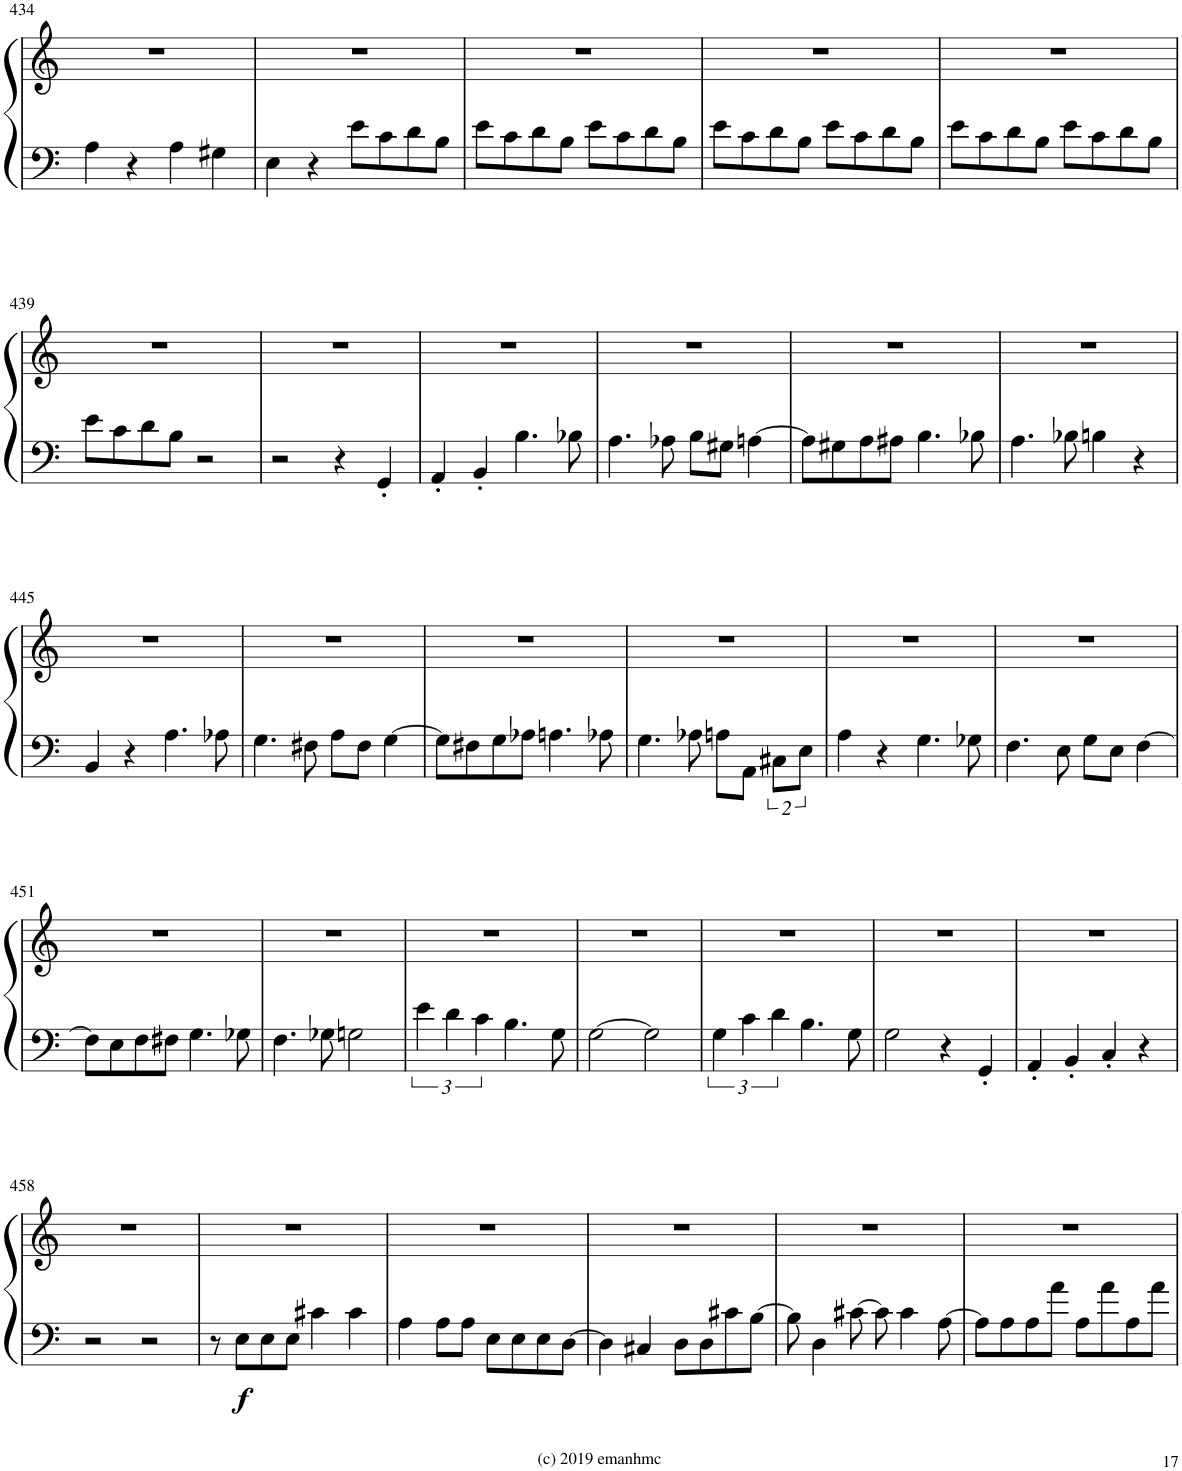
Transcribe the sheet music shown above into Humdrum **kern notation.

**kern	**kern	**dynam
*part1	*part1	*part1
*staff2	*staff1	*staff1/2
*I"Piano	*	*
*I'Pno.	*	*
!!LO:PB:g=z
*clefF4	*clefG2	*
*k[]	*k[]	*
*M4/4	*M4/4	*
*met(c)	*met(c)	*
=434	=434	=434
4A\	1r	.
4r	.	.
4A\	.	.
4G#X\	.	.
=435	=435	=435
4E\	1r	.
4r	.	.
8e\L	.	.
8c\	.	.
8d\	.	.
8B\J	.	.
=436	=436	=436
8e\L	1r	.
8c\	.	.
8d\	.	.
8B\J	.	.
8e\L	.	.
8c\	.	.
8d\	.	.
8B\J	.	.
=437	=437	=437
8e\L	1r	.
8c\	.	.
8d\	.	.
8B\J	.	.
8e\L	.	.
8c\	.	.
8d\	.	.
8B\J	.	.
=438	=438	=438
8e\L	1r	.
8c\	.	.
8d\	.	.
8B\J	.	.
8e\L	.	.
8c\	.	.
8d\	.	.
8B\J	.	.
!!LO:LB:g=z
=439	=439	=439
8e\L	1r	.
8c\	.	.
8d\	.	.
8B\J	.	.
2r	.	.
=440	=440	=440
2r	1r	.
4r	.	.
4GG'/	.	.
=441	=441	=441
4AA'/	1r	.
4BB'/	.	.
4.B\	.	.
8B-X\	.	.
=442	=442	=442
4.A\	1r	.
8A-X\	.	.
8B\L	.	.
8G#X\J	.	.
[4An\	.	.
=443	=443	=443
8A\L]	1r	.
8G#X\	.	.
8A\	.	.
8A#X\J	.	.
4.B\	.	.
8B-X\	.	.
=444	=444	=444
4.A\	1r	.
8B-X\	.	.
4Bn\	.	.
4r	.	.
!!LO:LB:g=z
=445	=445	=445
4BB/	1r	.
4r	.	.
4.A\	.	.
8A-X\	.	.
=446	=446	=446
4.G\	1r	.
8F#X\	.	.
8A\L	.	.
8F#\J	.	.
[4G\	.	.
=447	=447	=447
8G\L]	1r	.
8F#X\	.	.
8G\	.	.
8A-X\J	.	.
4.An\	.	.
8A-X\	.	.
=448	=448	=448
4.G\	1r	.
8A-X\	.	.
8An\L	.	.
8AA\J	.	.
8C#X\L	.	.
8E\J	.	.
=449	=449	=449
4A\	1r	.
4r	.	.
4.G\	.	.
8G-X\	.	.
=450	=450	=450
4.F\	1r	.
8E\	.	.
8G\L	.	.
8E\J	.	.
[4F\	.	.
!!LO:LB:g=z
=451	=451	=451
8F\L]	1r	.
8E\	.	.
8F\	.	.
8F#X\J	.	.
4.G\	.	.
8G-X\	.	.
=452	=452	=452
4.F\	1r	.
8G-X\	.	.
2Gn\	.	.
=453	=453	=453
6e\	1r	.
6d\	.	.
6c\	.	.
4.B\	.	.
8G\	.	.
=454	=454	=454
[2G\	1r	.
2G\]	.	.
=455	=455	=455
6G\	1r	.
6c\	.	.
6d\	.	.
4.B\	.	.
8G\	.	.
=456	=456	=456
2G\	1r	.
4r	.	.
4GG'/	.	.
=457	=457	=457
4AA'/	1r	.
4BB'/	.	.
4C'/	.	.
4r	.	.
!!LO:LB:g=z
=458	=458	=458
2r	1r	.
2r	.	.
=459	=459	=459
8r	1r	.
!	!	!LO:DY:b=2
8E\L	.	f
8E\	.	.
8E\J	.	.
4c#X\	.	.
4c#\	.	.
=460	=460	=460
4A\	1r	.
8A\L	.	.
8A\J	.	.
8E\L	.	.
8E\	.	.
8E\	.	.
[8D\J	.	.
=461	=461	=461
4D\]	1r	.
4C#X/	.	.
8D\L	.	.
8D\	.	.
8c#X\	.	.
[8B\J	.	.
=462	=462	=462
8B\]	1r	.
4D\	.	.
[8c#X\	.	.
8c#\]	.	.
4c#\	.	.
[8A\	.	.
=463	=463	=463
8A\L]	1r	.
8A\	.	.
8A\	.	.
8a\J	.	.
8A\L	.	.
8a\	.	.
8A\	.	.
8a\J	.	.
=	=	=
*-	*-	*-
